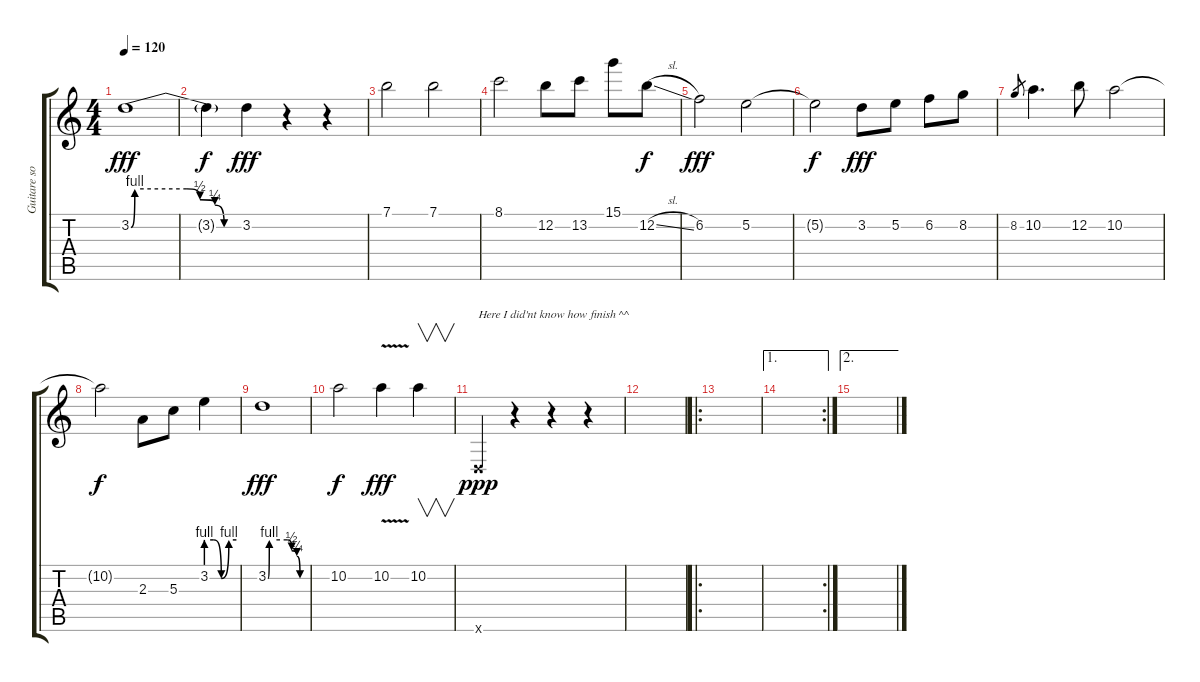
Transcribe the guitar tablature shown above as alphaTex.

\track ("Guitare solo" "Guitare so") {instrument distortionguitar}
\staff {score tabs}
\tuning (E4 B3 G3 D3 A2 D2) {hide}
\ts (4 4)
\tempo 120
\clef g2
\ks c
3.2{be (custom 0 0 2 4 30 4 37 2 45 1 50 0 60 0)}.1{dy fff} |
3.2{t}.4{dy f} 3.2.4{dy fff} r.4 r.4 |
7.1.2 7.1.2 |
8.1.2 12.2.8 13.2.8 15.1.8 12.2{sl}.8{dy f} |
6.2.2{dy fff} 5.2.2 |
5.2{t}.2{dy f} 3.2.8{dy fff} 5.2.8 6.2.8 8.2.8 |
8.2.8{gr} 10.2.4{d} 12.2.8 10.2.2 |
10.2{t}.2{dy f} 2.3.8 5.3.8 3.2{be (custom 0 4 15 4 30 0 45 4 60 4)}.4 |
3.2{be (custom 0 0 2 4 30 4 37 2 45 1 50 0 60 0)}.1{dy fff} |
10.2.2{dy f} 10.2{v}.4{dy fff} 10.2.4{v} |
0.6{x}.4{txt "Here I did'nt know how finish ^^" dy ppp} r.4 r.4 r.4 |
|
\ro
|
\ae 1
\rc 2
|
\ae 2
